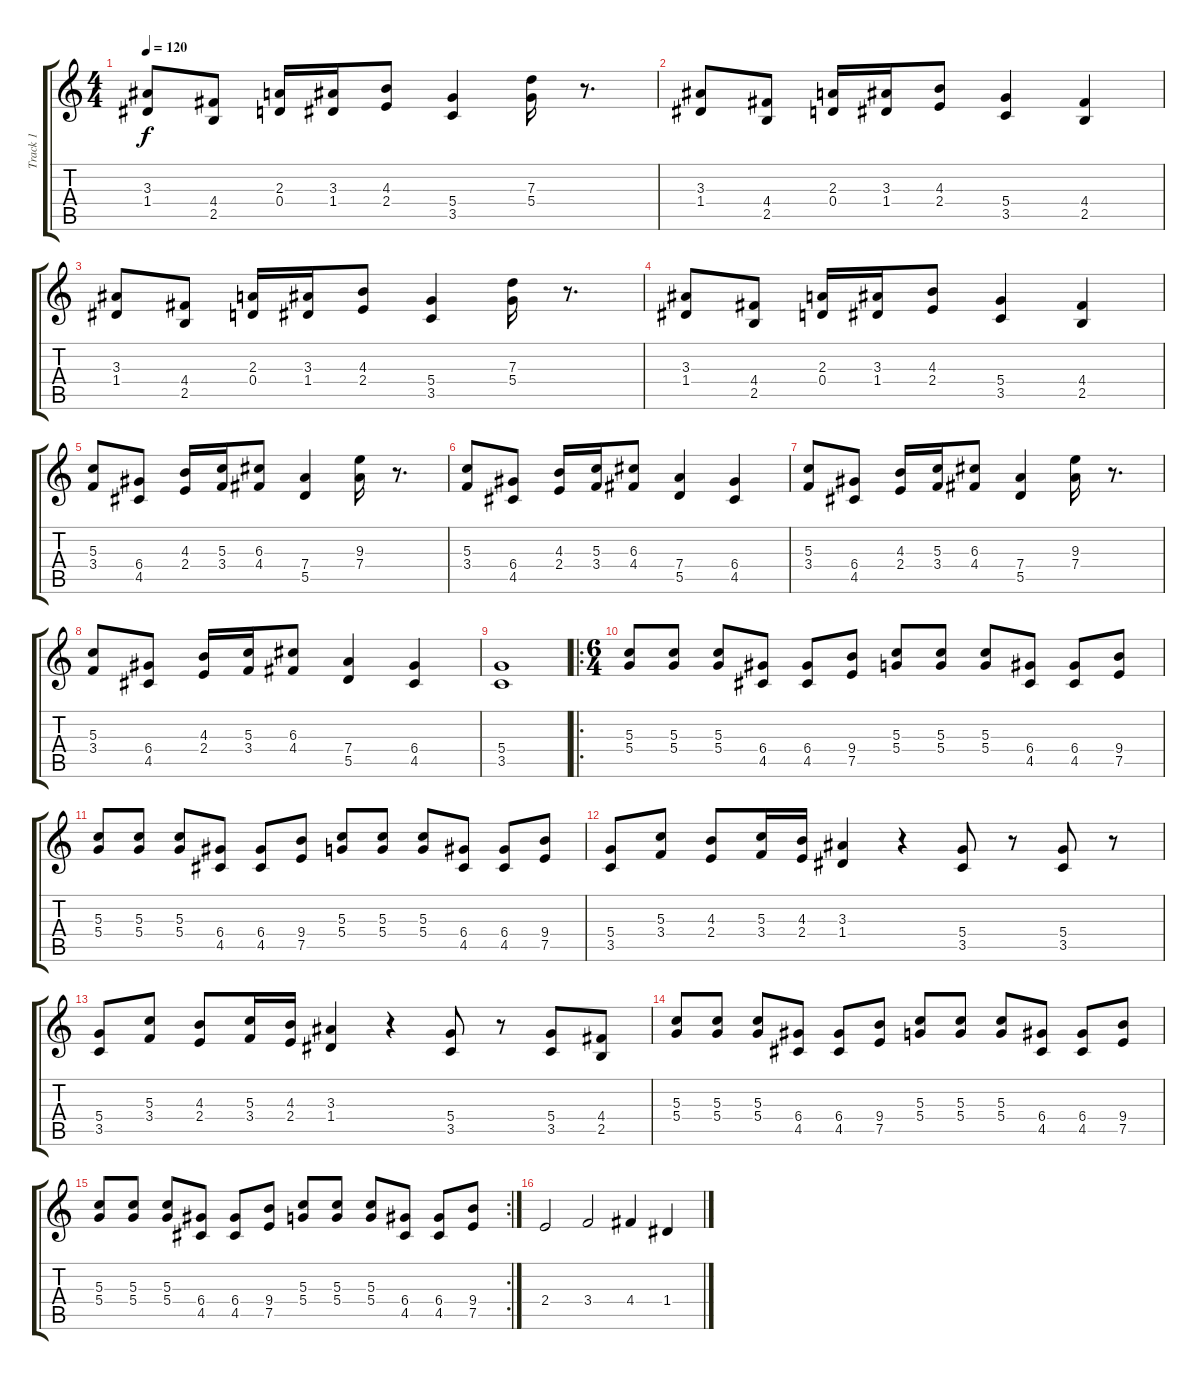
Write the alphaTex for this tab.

\track ("Track 1" "Track 1") {instrument overdrivenguitar}
\staff {score tabs}
\tuning (E4 B3 G3 D3 A2 E2) {hide}
\ts (4 4)
\tempo 120
\clef g2
\ks c
(3.3 1.4).8{dy f instrument overdrivenguitar} (4.4 2.5).8 (2.3 0.4).16 (3.3 1.4).16 (4.3 2.4).8 (5.4 3.5).4 (7.3 5.4).16 r.8{d} |
(3.3 1.4).8 (4.4 2.5).8 (2.3 0.4).16 (3.3 1.4).16 (4.3 2.4).8 (5.4 3.5).4 (4.4 2.5).4 |
(3.3 1.4).8 (4.4 2.5).8 (2.3 0.4).16 (3.3 1.4).16 (4.3 2.4).8 (5.4 3.5).4 (7.3 5.4).16 r.8{d} |
(3.3 1.4).8 (4.4 2.5).8 (2.3 0.4).16 (3.3 1.4).16 (4.3 2.4).8 (5.4 3.5).4 (4.4 2.5).4 |
(5.3 3.4).8 (6.4 4.5).8 (4.3 2.4).16 (5.3 3.4).16 (6.3 4.4).8 (7.4 5.5).4 (9.3 7.4).16 r.8{d} |
(5.3 3.4).8 (6.4 4.5).8 (4.3 2.4).16 (5.3 3.4).16 (6.3 4.4).8 (7.4 5.5).4 (6.4 4.5).4 |
(5.3 3.4).8 (6.4 4.5).8 (4.3 2.4).16 (5.3 3.4).16 (6.3 4.4).8 (7.4 5.5).4 (9.3 7.4).16 r.8{d} |
(5.3 3.4).8 (6.4 4.5).8 (4.3 2.4).16 (5.3 3.4).16 (6.3 4.4).8 (7.4 5.5).4 (6.4 4.5).4 |
(5.4 3.5).1 |
\ro
\ts (6 4)
(5.3 5.4).8 (5.3 5.4).8 (5.3 5.4).8 (6.4 4.5).8 (6.4 4.5).8 (9.4 7.5).8 (5.3 5.4).8 (5.3 5.4).8 (5.3 5.4).8 (6.4 4.5).8 (6.4 4.5).8 (9.4 7.5).8 |
(5.3 5.4).8 (5.3 5.4).8 (5.3 5.4).8 (6.4 4.5).8 (6.4 4.5).8 (9.4 7.5).8 (5.3 5.4).8 (5.3 5.4).8 (5.3 5.4).8 (6.4 4.5).8 (6.4 4.5).8 (9.4 7.5).8 |
(5.4 3.5).8 (5.3 3.4).8 (4.3 2.4).8 (5.3 3.4).16 (4.3 2.4).16 (3.3 1.4).4 r.4 (5.4 3.5).8 r.8 (5.4 3.5).8 r.8 |
(5.4 3.5).8 (5.3 3.4).8 (4.3 2.4).8 (5.3 3.4).16 (4.3 2.4).16 (3.3 1.4).4 r.4 (5.4 3.5).8 r.8 (5.4 3.5).8 (4.4 2.5).8 |
(5.3 5.4).8 (5.3 5.4).8 (5.3 5.4).8 (6.4 4.5).8 (6.4 4.5).8 (9.4 7.5).8 (5.3 5.4).8 (5.3 5.4).8 (5.3 5.4).8 (6.4 4.5).8 (6.4 4.5).8 (9.4 7.5).8 |
\rc 2
(5.3 5.4).8 (5.3 5.4).8 (5.3 5.4).8 (6.4 4.5).8 (6.4 4.5).8 (9.4 7.5).8 (5.3 5.4).8 (5.3 5.4).8 (5.3 5.4).8 (6.4 4.5).8 (6.4 4.5).8 (9.4 7.5).8 |
2.4.2 3.4.2 4.4.4 1.4.4
